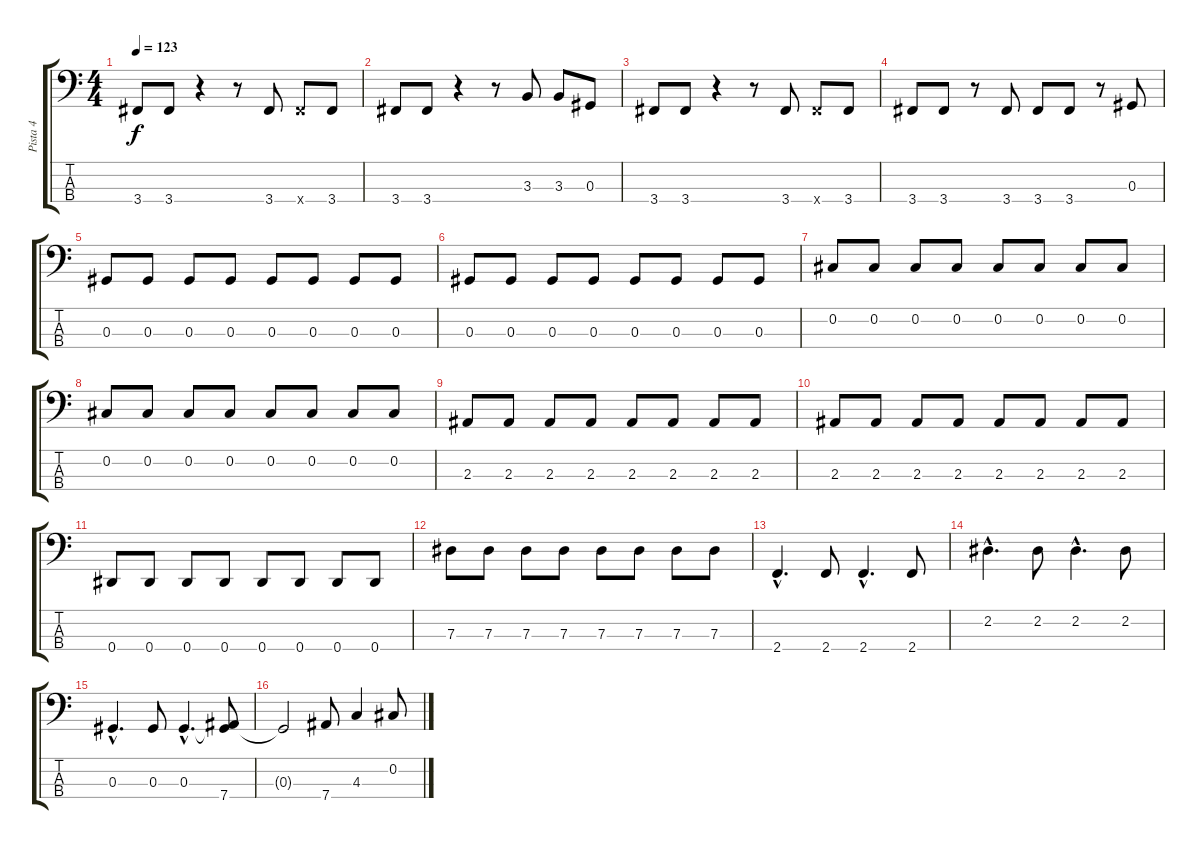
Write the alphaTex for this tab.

\track ("Pista 4" "Pista 4") {instrument electricbassfinger}
\staff {score tabs}
\tuning (Gb2 Db2 Ab1 Eb1) {hide}
\ts (4 4)
\tempo 123
\clef f4
\ks c
3.4.8{dy f} 3.4.8 r.4 r.8 3.4.8 3.4{x}.8 3.4.8 |
3.4.8 3.4.8 r.4 r.8 3.3.8 3.3.8 0.3.8 |
3.4.8 3.4.8 r.4 r.8 3.4.8 3.4{x}.8 3.4.8 |
3.4.8 3.4.8 r.8 3.4.8 3.4.8 3.4.8 r.8 0.3.8 |
0.3.8 0.3.8 0.3.8 0.3.8 0.3.8 0.3.8 0.3.8 0.3.8 |
0.3.8 0.3.8 0.3.8 0.3.8 0.3.8 0.3.8 0.3.8 0.3.8 |
0.2.8 0.2.8 0.2.8 0.2.8 0.2.8 0.2.8 0.2.8 0.2.8 |
0.2.8 0.2.8 0.2.8 0.2.8 0.2.8 0.2.8 0.2.8 0.2.8 |
2.3.8 2.3.8 2.3.8 2.3.8 2.3.8 2.3.8 2.3.8 2.3.8 |
2.3.8 2.3.8 2.3.8 2.3.8 2.3.8 2.3.8 2.3.8 2.3.8 |
0.4.8 0.4.8 0.4.8 0.4.8 0.4.8 0.4.8 0.4.8 0.4.8 |
7.3.8 7.3.8 7.3.8 7.3.8 7.3.8 7.3.8 7.3.8 7.3.8 |
2.4{hac}.4{d} 2.4.8 2.4{hac}.4{d} 2.4.8 |
2.2{hac}.4{d} 2.2.8 2.2{hac}.4{d} 2.2.8 |
0.3{hac}.4{d} 0.3.8 0.3{hac}.4{d} (0.3{t} 7.4).8 |
0.3{t}.2 7.4.8 4.3.4 0.2.8
